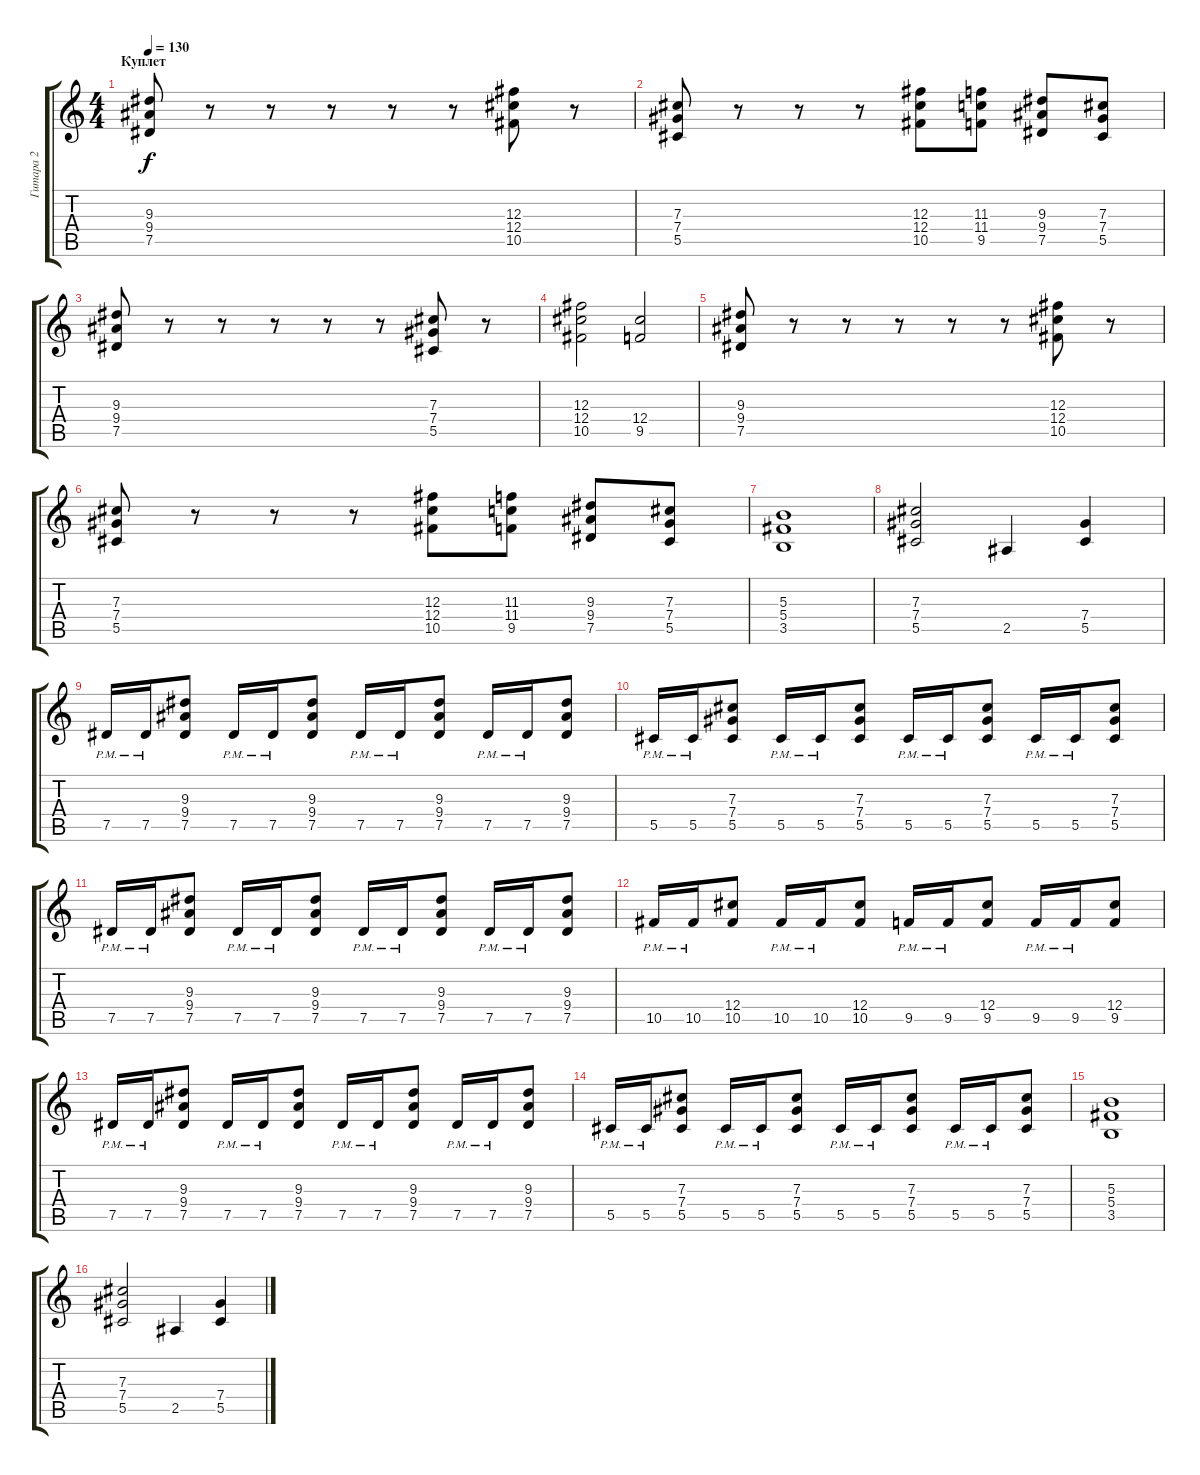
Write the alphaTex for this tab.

\track ("Гитара 2" "Гитара 2") {instrument distortionguitar}
\staff {score tabs}
\tuning (Eb4 Bb3 Gb3 Db3 Ab2 Eb2) {hide}
\ts (4 4)
\section ("" "Куплет")
\tempo 130
\clef g2
\ks c
(9.3 9.4 7.5).8{dy f} r.8 r.8 r.8 r.8 r.8 (12.3 12.4 10.5).8 r.8 |
(7.3 7.4 5.5).8 r.8 r.8 r.8 (12.3 12.4 10.5).8 (11.3 11.4 9.5).8 (9.3 9.4 7.5).8 (7.3 7.4 5.5).8 |
(9.3 9.4 7.5).8 r.8 r.8 r.8 r.8 r.8 (7.3 7.4 5.5).8 r.8 |
(12.3 12.4 10.5).2 (12.4 9.5).2 |
(9.3 9.4 7.5).8 r.8 r.8 r.8 r.8 r.8 (12.3 12.4 10.5).8 r.8 |
(7.3 7.4 5.5).8 r.8 r.8 r.8 (12.3 12.4 10.5).8 (11.3 11.4 9.5).8 (9.3 9.4 7.5).8 (7.3 7.4 5.5).8 |
(5.3 5.4 3.5).1 |
(7.3 7.4 5.5).2 2.5.4 (7.4 5.5).4 |
7.5{pm}.16 7.5{pm}.16 (9.3 9.4 7.5).8 7.5{pm}.16 7.5{pm}.16 (9.3 9.4 7.5).8 7.5{pm}.16 7.5{pm}.16 (9.3 9.4 7.5).8 7.5{pm}.16 7.5{pm}.16 (9.3 9.4 7.5).8 |
5.5{pm}.16 5.5{pm}.16 (7.3 7.4 5.5).8 5.5{pm}.16 5.5{pm}.16 (7.3 7.4 5.5).8 5.5{pm}.16 5.5{pm}.16 (7.3 7.4 5.5).8 5.5{pm}.16 5.5{pm}.16 (7.3 7.4 5.5).8 |
7.5{pm}.16 7.5{pm}.16 (9.3 9.4 7.5).8 7.5{pm}.16 7.5{pm}.16 (9.3 9.4 7.5).8 7.5{pm}.16 7.5{pm}.16 (9.3 9.4 7.5).8 7.5{pm}.16 7.5{pm}.16 (9.3 9.4 7.5).8 |
10.5{pm}.16 10.5{pm}.16 (12.4 10.5).8 10.5{pm}.16 10.5{pm}.16 (12.4 10.5).8 9.5{pm}.16 9.5{pm}.16 (12.4 9.5).8 9.5{pm}.16 9.5{pm}.16 (12.4 9.5).8 |
7.5{pm}.16 7.5{pm}.16 (9.3 9.4 7.5).8 7.5{pm}.16 7.5{pm}.16 (9.3 9.4 7.5).8 7.5{pm}.16 7.5{pm}.16 (9.3 9.4 7.5).8 7.5{pm}.16 7.5{pm}.16 (9.3 9.4 7.5).8 |
5.5{pm}.16 5.5{pm}.16 (7.3 7.4 5.5).8 5.5{pm}.16 5.5{pm}.16 (7.3 7.4 5.5).8 5.5{pm}.16 5.5{pm}.16 (7.3 7.4 5.5).8 5.5{pm}.16 5.5{pm}.16 (7.3 7.4 5.5).8 |
(5.3 5.4 3.5).1 |
(7.3 7.4 5.5).2 2.5.4 (7.4 5.5).4
